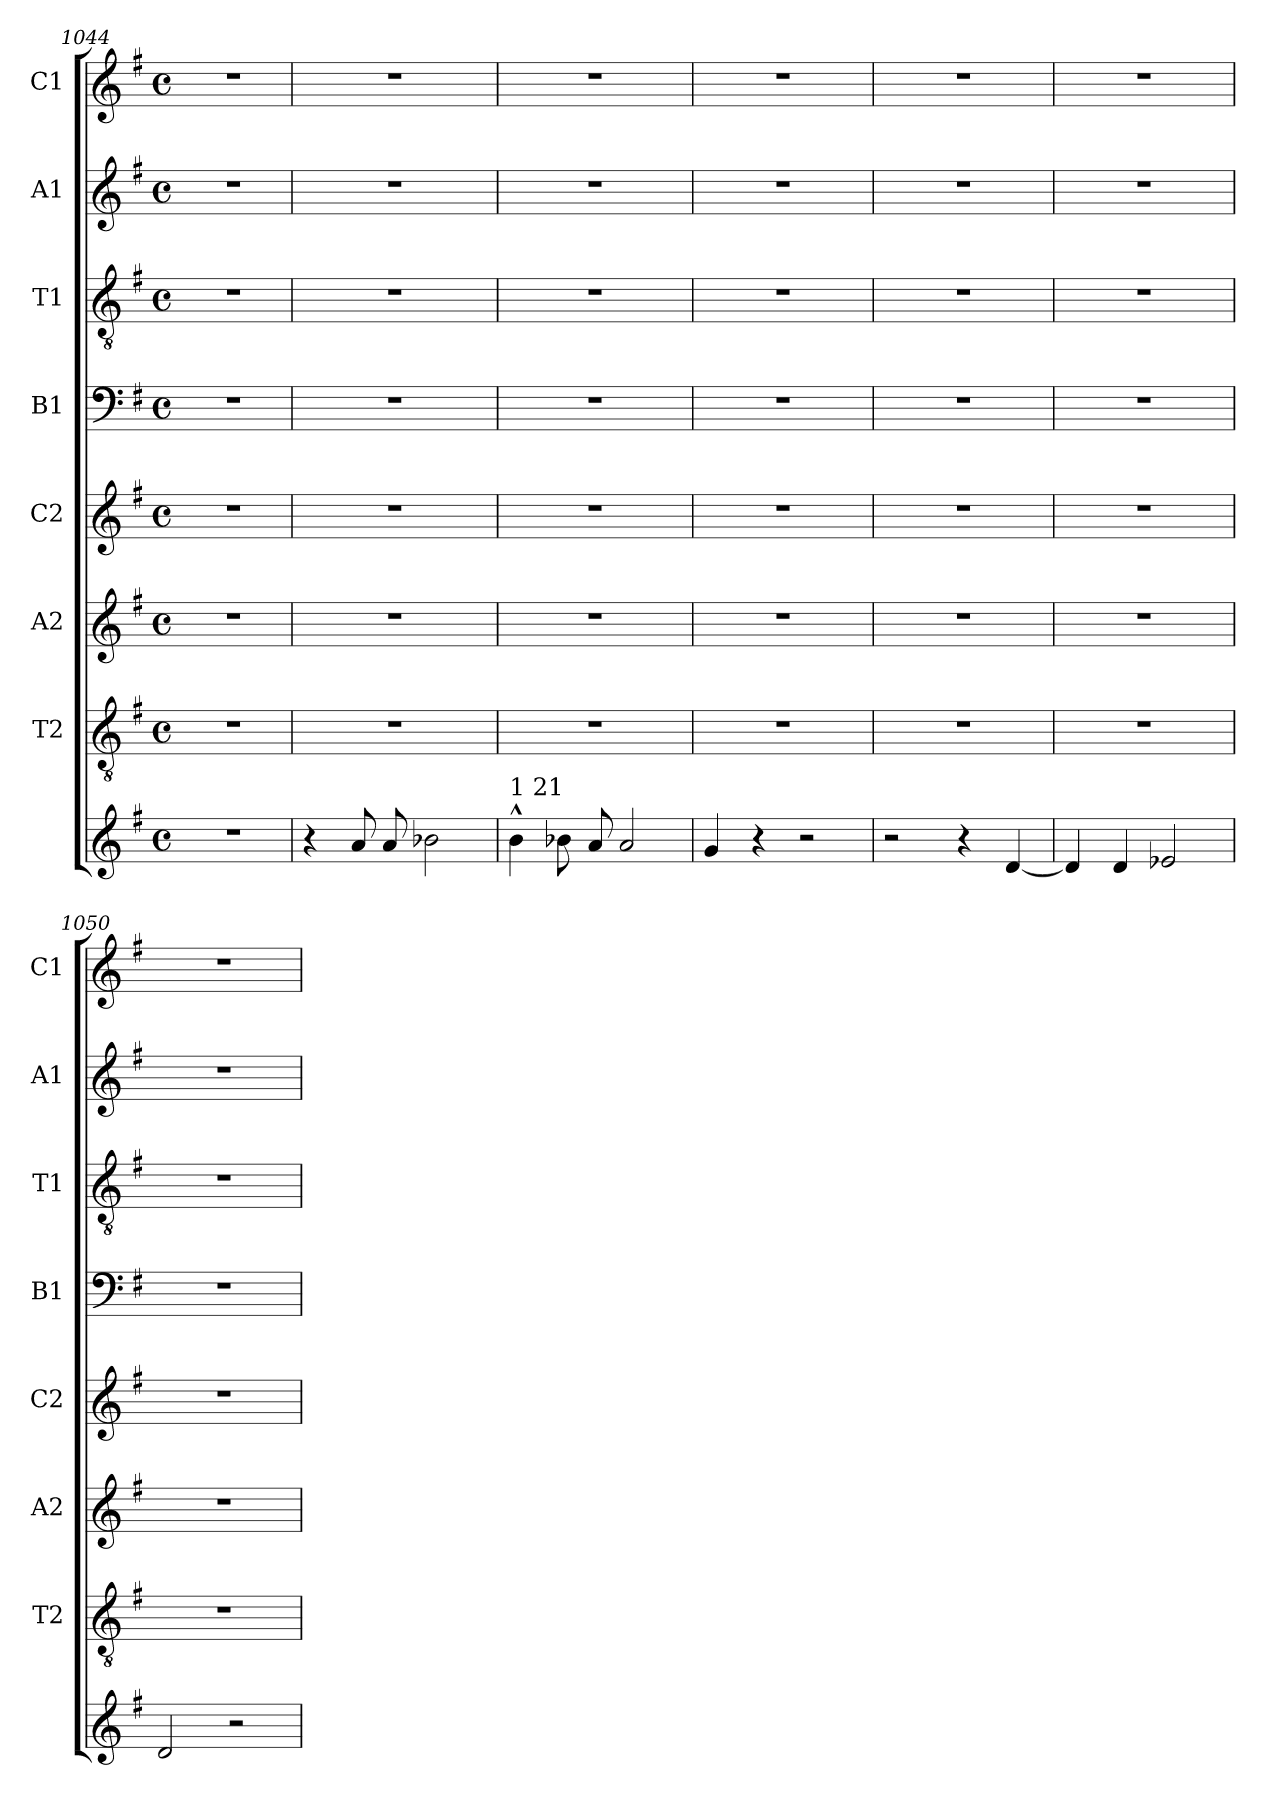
**kern	**kern	**kern	**kern	**kern	**kern	**kern	**kern
*part8	*part7	*part6	*part5	*part4	*part3	*part2	*part1
*staff8	*staff7	*staff6	*staff5	*staff4	*staff3	*staff2	*staff1
*	*I"T2	*I"A2	*I"C2	*I"B1	*I"T1	*I"A1	*I"C1
*	*I'T2	*I'A2	*I'C2	*I'B1	*I'T1	*I'A1	*I'C1
*clefG2	*clefGv2	*clefG2	*clefG2	*clefF4	*clefGv2	*clefG2	*clefG2
*k[f#]	*k[f#]	*k[f#]	*k[f#]	*k[f#]	*k[f#]	*k[f#]	*k[f#]
*G:	*G:	*G:	*G:	*G:	*G:	*G:	*G:
*M4/4	*M4/4	*M4/4	*M4/4	*M4/4	*M4/4	*M4/4	*M4/4
*met(c)	*met(c)	*met(c)	*met(c)	*met(c)	*met(c)	*met(c)	*met(c)
=1044	=1044	=1044	=1044	=1044	=1044	=1044	=1044
1r	1r	1r	1r	1r	1r	1r	1r
=1045	=1045	=1045	=1045	=1045	=1045	=1045	=1045
4r	1r	1r	1r	1r	1r	1r	1r
8a/	.	.	.	.	.	.	.
8a/	.	.	.	.	.	.	.
2b-X\	.	.	.	.	.	.	.
!!LO:LB:g=z
=1046	=1046	=1046	=1046	=1046	=1046	=1046	=1046
!LO:TX:a:t=1 21	!	!	!	!	!	!	!
4b^^>\	1r	1r	1r	1r	1r	1r	1r
8b-X\	.	.	.	.	.	.	.
8a/	.	.	.	.	.	.	.
2a/	.	.	.	.	.	.	.
=1047	=1047	=1047	=1047	=1047	=1047	=1047	=1047
4g/	1r	1r	1r	1r	1r	1r	1r
4r	.	.	.	.	.	.	.
2r	.	.	.	.	.	.	.
=1048	=1048	=1048	=1048	=1048	=1048	=1048	=1048
2r	1r	1r	1r	1r	1r	1r	1r
4r	.	.	.	.	.	.	.
[<4d/	.	.	.	.	.	.	.
=1049	=1049	=1049	=1049	=1049	=1049	=1049	=1049
4d/]	1r	1r	1r	1r	1r	1r	1r
4d/	.	.	.	.	.	.	.
2e-/	.	.	.	.	.	.	.
=1050	=1050	=1050	=1050	=1050	=1050	=1050	=1050
2d/	1r	1r	1r	1r	1r	1r	1r
2r	.	.	.	.	.	.	.
=	=	=	=	=	=	=	=
*-	*-	*-	*-	*-	*-	*-	*-
